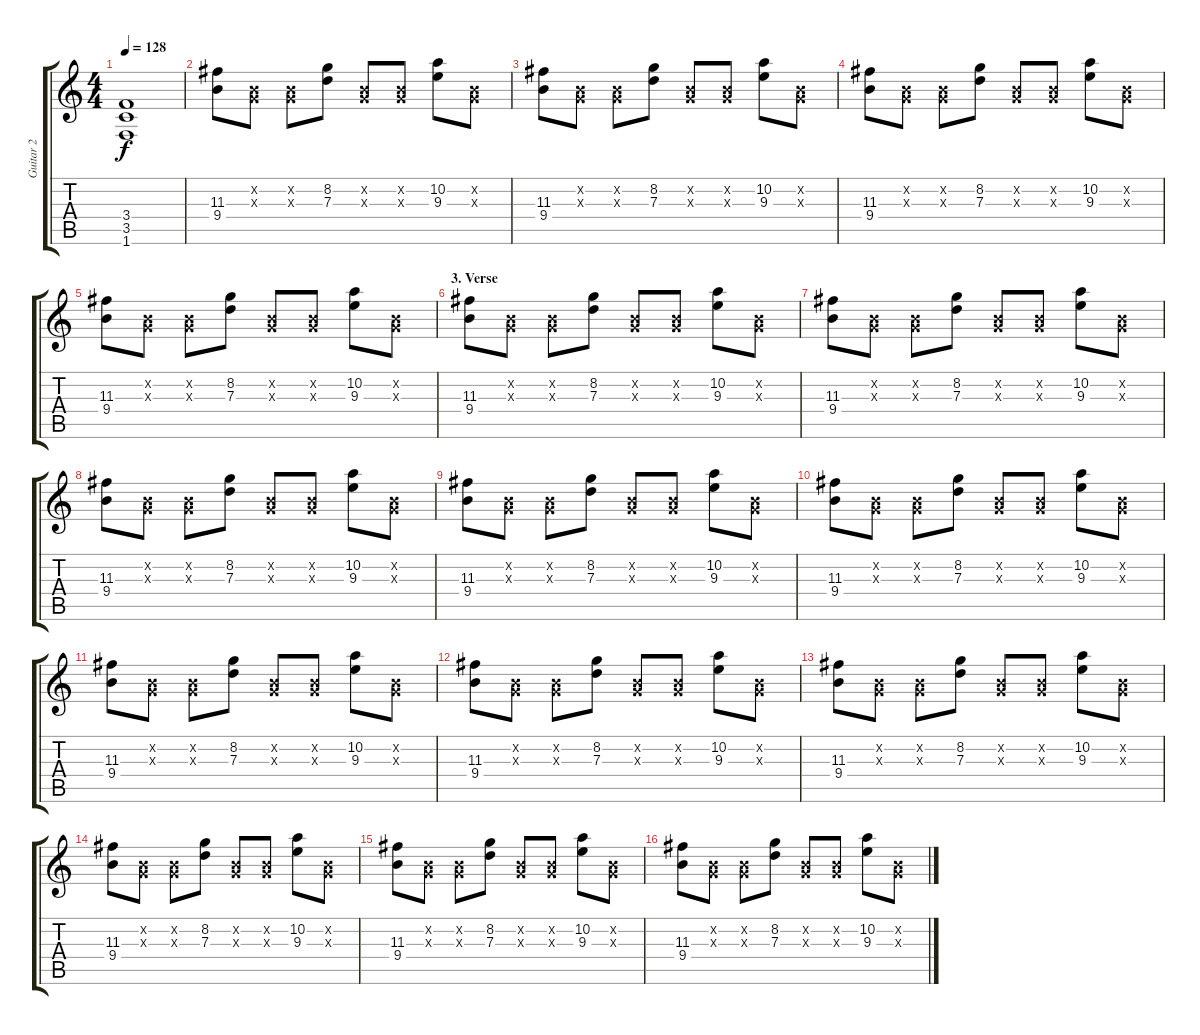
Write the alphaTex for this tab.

\track ("Guitar 2" "Guitar 2") {instrument distortionguitar}
\staff {score tabs}
\tuning (E4 B3 G3 D3 A2 E2) {hide}
\ts (4 4)
\tempo 128
\clef g2
\ks c
(3.4{t} 3.5{t} 1.6{t}).1{dy f} |
(11.3 9.4).8 (0.2{x} 0.3{x}).8 (0.2{x} 0.3{x}).8 (8.2 7.3).8 (0.2{x} 0.3{x}).8 (0.2{x} 0.3{x}).8 (10.2 9.3).8 (0.2{x} 0.3{x}).8 |
(11.3 9.4).8 (0.2{x} 0.3{x}).8 (0.2{x} 0.3{x}).8 (8.2 7.3).8 (0.2{x} 0.3{x}).8 (0.2{x} 0.3{x}).8 (10.2 9.3).8 (0.2{x} 0.3{x}).8 |
(11.3 9.4).8 (0.2{x} 0.3{x}).8 (0.2{x} 0.3{x}).8 (8.2 7.3).8 (0.2{x} 0.3{x}).8 (0.2{x} 0.3{x}).8 (10.2 9.3).8 (0.2{x} 0.3{x}).8 |
(11.3 9.4).8 (0.2{x} 0.3{x}).8 (0.2{x} 0.3{x}).8 (8.2 7.3).8 (0.2{x} 0.3{x}).8 (0.2{x} 0.3{x}).8 (10.2 9.3).8 (0.2{x} 0.3{x}).8 |
\section ("" "3. Verse")
(11.3 9.4).8 (0.2{x} 0.3{x}).8 (0.2{x} 0.3{x}).8 (8.2 7.3).8 (0.2{x} 0.3{x}).8 (0.2{x} 0.3{x}).8 (10.2 9.3).8 (0.2{x} 0.3{x}).8 |
(11.3 9.4).8 (0.2{x} 0.3{x}).8 (0.2{x} 0.3{x}).8 (8.2 7.3).8 (0.2{x} 0.3{x}).8 (0.2{x} 0.3{x}).8 (10.2 9.3).8 (0.2{x} 0.3{x}).8 |
(11.3 9.4).8 (0.2{x} 0.3{x}).8 (0.2{x} 0.3{x}).8 (8.2 7.3).8 (0.2{x} 0.3{x}).8 (0.2{x} 0.3{x}).8 (10.2 9.3).8 (0.2{x} 0.3{x}).8 |
(11.3 9.4).8 (0.2{x} 0.3{x}).8 (0.2{x} 0.3{x}).8 (8.2 7.3).8 (0.2{x} 0.3{x}).8 (0.2{x} 0.3{x}).8 (10.2 9.3).8 (0.2{x} 0.3{x}).8 |
(11.3 9.4).8 (0.2{x} 0.3{x}).8 (0.2{x} 0.3{x}).8 (8.2 7.3).8 (0.2{x} 0.3{x}).8 (0.2{x} 0.3{x}).8 (10.2 9.3).8 (0.2{x} 0.3{x}).8 |
(11.3 9.4).8 (0.2{x} 0.3{x}).8 (0.2{x} 0.3{x}).8 (8.2 7.3).8 (0.2{x} 0.3{x}).8 (0.2{x} 0.3{x}).8 (10.2 9.3).8 (0.2{x} 0.3{x}).8 |
(11.3 9.4).8 (0.2{x} 0.3{x}).8 (0.2{x} 0.3{x}).8 (8.2 7.3).8 (0.2{x} 0.3{x}).8 (0.2{x} 0.3{x}).8 (10.2 9.3).8 (0.2{x} 0.3{x}).8 |
(11.3 9.4).8 (0.2{x} 0.3{x}).8 (0.2{x} 0.3{x}).8 (8.2 7.3).8 (0.2{x} 0.3{x}).8 (0.2{x} 0.3{x}).8 (10.2 9.3).8 (0.2{x} 0.3{x}).8 |
(11.3 9.4).8 (0.2{x} 0.3{x}).8 (0.2{x} 0.3{x}).8 (8.2 7.3).8 (0.2{x} 0.3{x}).8 (0.2{x} 0.3{x}).8 (10.2 9.3).8 (0.2{x} 0.3{x}).8 |
(11.3 9.4).8 (0.2{x} 0.3{x}).8 (0.2{x} 0.3{x}).8 (8.2 7.3).8 (0.2{x} 0.3{x}).8 (0.2{x} 0.3{x}).8 (10.2 9.3).8 (0.2{x} 0.3{x}).8 |
(11.3 9.4).8 (0.2{x} 0.3{x}).8 (0.2{x} 0.3{x}).8 (8.2 7.3).8 (0.2{x} 0.3{x}).8 (0.2{x} 0.3{x}).8 (10.2 9.3).8 (0.2{x} 0.3{x}).8
